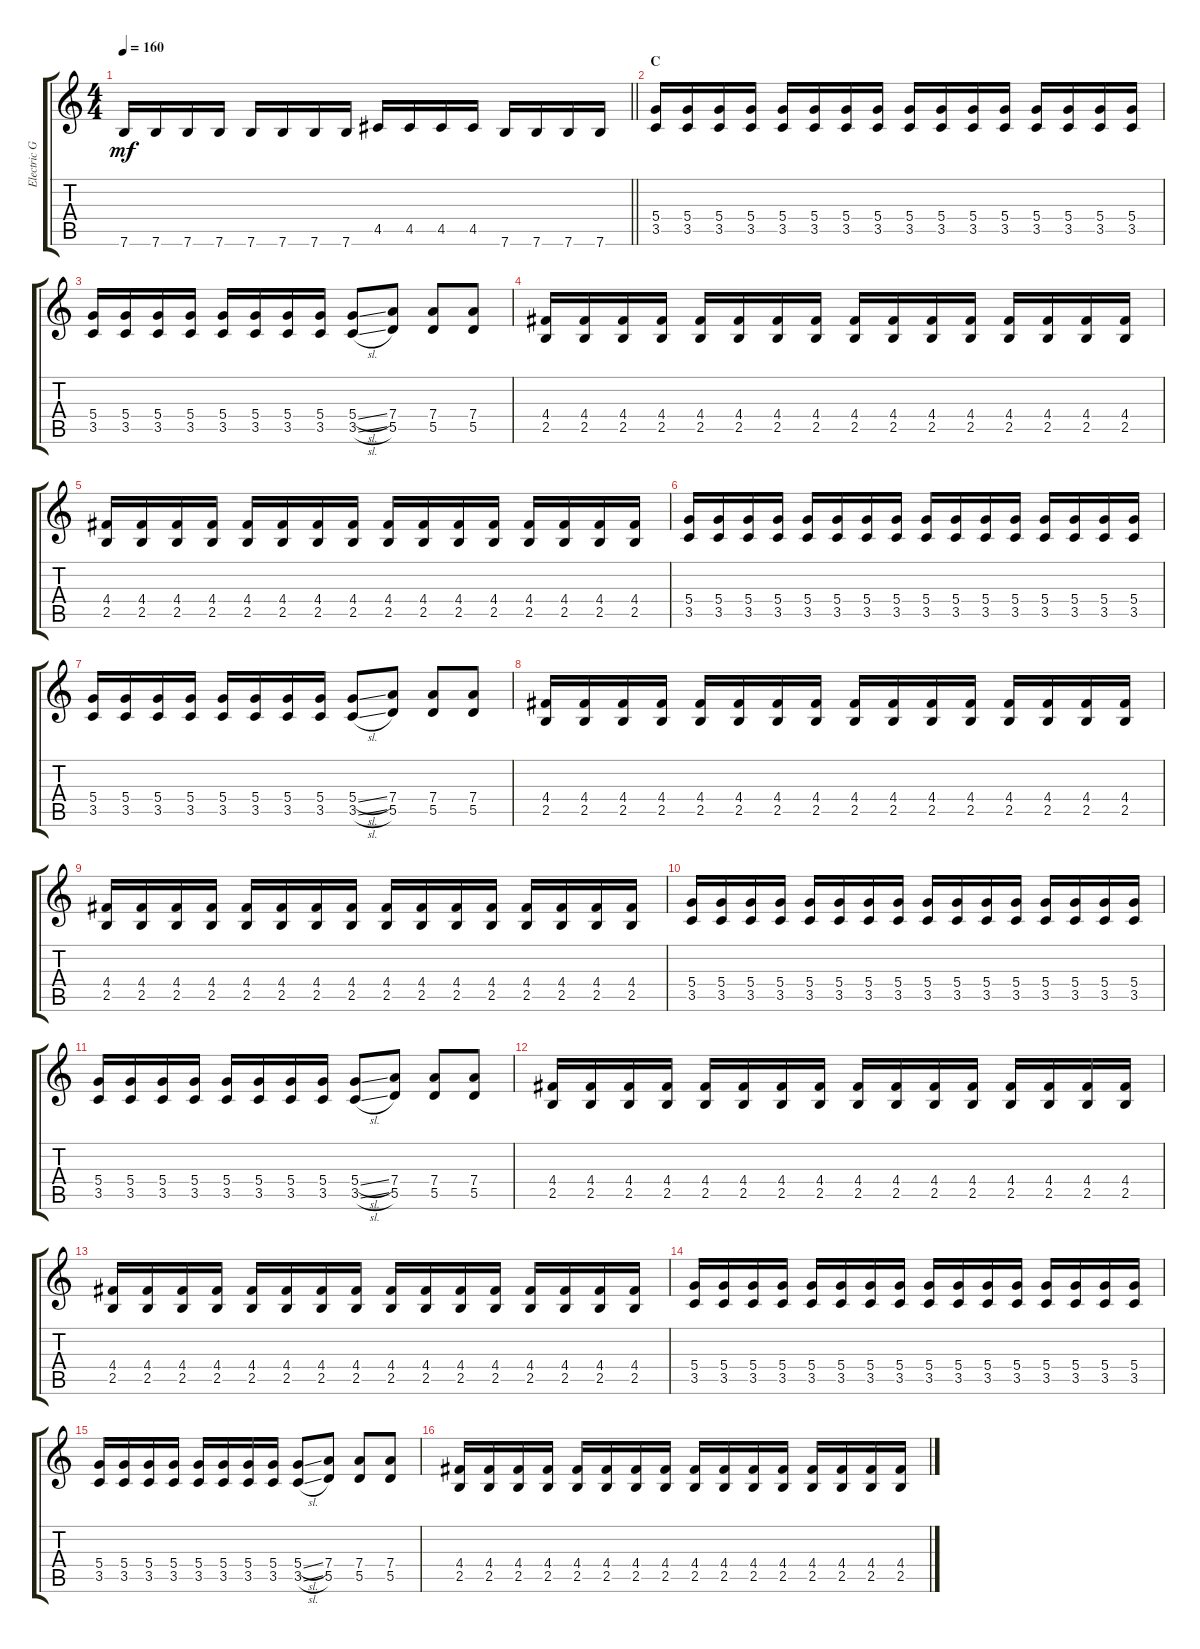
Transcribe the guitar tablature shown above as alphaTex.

\track ("Electric Guitar" "Electric G") {instrument overdrivenguitar}
\staff {score tabs}
\tuning (E4 B3 G3 D3 A2 E2) {hide}
\ts (4 4)
\tempo 160
\clef g2
\barLineRight lightlight
\ks c
7.6.16{dy mf} 7.6.16 7.6.16 7.6.16 7.6.16 7.6.16 7.6.16 7.6.16 4.5.16 4.5.16 4.5.16 4.5.16 7.6.16 7.6.16 7.6.16 7.6.16 |
\section ("" "C")
(5.4 3.5).16 (5.4 3.5).16 (5.4 3.5).16 (5.4 3.5).16 (5.4 3.5).16 (5.4 3.5).16 (5.4 3.5).16 (5.4 3.5).16 (5.4 3.5).16 (5.4 3.5).16 (5.4 3.5).16 (5.4 3.5).16 (5.4 3.5).16 (5.4 3.5).16 (5.4 3.5).16 (5.4 3.5).16 |
(5.4 3.5).16 (5.4 3.5).16 (5.4 3.5).16 (5.4 3.5).16 (5.4 3.5).16 (5.4 3.5).16 (5.4 3.5).16 (5.4 3.5).16 (5.4{sl} 3.5{sl}).8 (7.4 5.5).8 (7.4 5.5).8 (7.4 5.5).8 |
(4.4 2.5).16 (4.4 2.5).16 (4.4 2.5).16 (4.4 2.5).16 (4.4 2.5).16 (4.4 2.5).16 (4.4 2.5).16 (4.4 2.5).16 (4.4 2.5).16 (4.4 2.5).16 (4.4 2.5).16 (4.4 2.5).16 (4.4 2.5).16 (4.4 2.5).16 (4.4 2.5).16 (4.4 2.5).16 |
(4.4 2.5).16 (4.4 2.5).16 (4.4 2.5).16 (4.4 2.5).16 (4.4 2.5).16 (4.4 2.5).16 (4.4 2.5).16 (4.4 2.5).16 (4.4 2.5).16 (4.4 2.5).16 (4.4 2.5).16 (4.4 2.5).16 (4.4 2.5).16 (4.4 2.5).16 (4.4 2.5).16 (4.4 2.5).16 |
(5.4 3.5).16 (5.4 3.5).16 (5.4 3.5).16 (5.4 3.5).16 (5.4 3.5).16 (5.4 3.5).16 (5.4 3.5).16 (5.4 3.5).16 (5.4 3.5).16 (5.4 3.5).16 (5.4 3.5).16 (5.4 3.5).16 (5.4 3.5).16 (5.4 3.5).16 (5.4 3.5).16 (5.4 3.5).16 |
(5.4 3.5).16 (5.4 3.5).16 (5.4 3.5).16 (5.4 3.5).16 (5.4 3.5).16 (5.4 3.5).16 (5.4 3.5).16 (5.4 3.5).16 (5.4{sl} 3.5{sl}).8 (7.4 5.5).8 (7.4 5.5).8 (7.4 5.5).8 |
(4.4 2.5).16 (4.4 2.5).16 (4.4 2.5).16 (4.4 2.5).16 (4.4 2.5).16 (4.4 2.5).16 (4.4 2.5).16 (4.4 2.5).16 (4.4 2.5).16 (4.4 2.5).16 (4.4 2.5).16 (4.4 2.5).16 (4.4 2.5).16 (4.4 2.5).16 (4.4 2.5).16 (4.4 2.5).16 |
(4.4 2.5).16 (4.4 2.5).16 (4.4 2.5).16 (4.4 2.5).16 (4.4 2.5).16 (4.4 2.5).16 (4.4 2.5).16 (4.4 2.5).16 (4.4 2.5).16 (4.4 2.5).16 (4.4 2.5).16 (4.4 2.5).16 (4.4 2.5).16 (4.4 2.5).16 (4.4 2.5).16 (4.4 2.5).16 |
(5.4 3.5).16 (5.4 3.5).16 (5.4 3.5).16 (5.4 3.5).16 (5.4 3.5).16 (5.4 3.5).16 (5.4 3.5).16 (5.4 3.5).16 (5.4 3.5).16 (5.4 3.5).16 (5.4 3.5).16 (5.4 3.5).16 (5.4 3.5).16 (5.4 3.5).16 (5.4 3.5).16 (5.4 3.5).16 |
(5.4 3.5).16 (5.4 3.5).16 (5.4 3.5).16 (5.4 3.5).16 (5.4 3.5).16 (5.4 3.5).16 (5.4 3.5).16 (5.4 3.5).16 (5.4{sl} 3.5{sl}).8 (7.4 5.5).8 (7.4 5.5).8 (7.4 5.5).8 |
(4.4 2.5).16 (4.4 2.5).16 (4.4 2.5).16 (4.4 2.5).16 (4.4 2.5).16 (4.4 2.5).16 (4.4 2.5).16 (4.4 2.5).16 (4.4 2.5).16 (4.4 2.5).16 (4.4 2.5).16 (4.4 2.5).16 (4.4 2.5).16 (4.4 2.5).16 (4.4 2.5).16 (4.4 2.5).16 |
(4.4 2.5).16 (4.4 2.5).16 (4.4 2.5).16 (4.4 2.5).16 (4.4 2.5).16 (4.4 2.5).16 (4.4 2.5).16 (4.4 2.5).16 (4.4 2.5).16 (4.4 2.5).16 (4.4 2.5).16 (4.4 2.5).16 (4.4 2.5).16 (4.4 2.5).16 (4.4 2.5).16 (4.4 2.5).16 |
(5.4 3.5).16 (5.4 3.5).16 (5.4 3.5).16 (5.4 3.5).16 (5.4 3.5).16 (5.4 3.5).16 (5.4 3.5).16 (5.4 3.5).16 (5.4 3.5).16 (5.4 3.5).16 (5.4 3.5).16 (5.4 3.5).16 (5.4 3.5).16 (5.4 3.5).16 (5.4 3.5).16 (5.4 3.5).16 |
(5.4 3.5).16 (5.4 3.5).16 (5.4 3.5).16 (5.4 3.5).16 (5.4 3.5).16 (5.4 3.5).16 (5.4 3.5).16 (5.4 3.5).16 (5.4{sl} 3.5{sl}).8 (7.4 5.5).8 (7.4 5.5).8 (7.4 5.5).8 |
(4.4 2.5).16 (4.4 2.5).16 (4.4 2.5).16 (4.4 2.5).16 (4.4 2.5).16 (4.4 2.5).16 (4.4 2.5).16 (4.4 2.5).16 (4.4 2.5).16 (4.4 2.5).16 (4.4 2.5).16 (4.4 2.5).16 (4.4 2.5).16 (4.4 2.5).16 (4.4 2.5).16 (4.4 2.5).16
